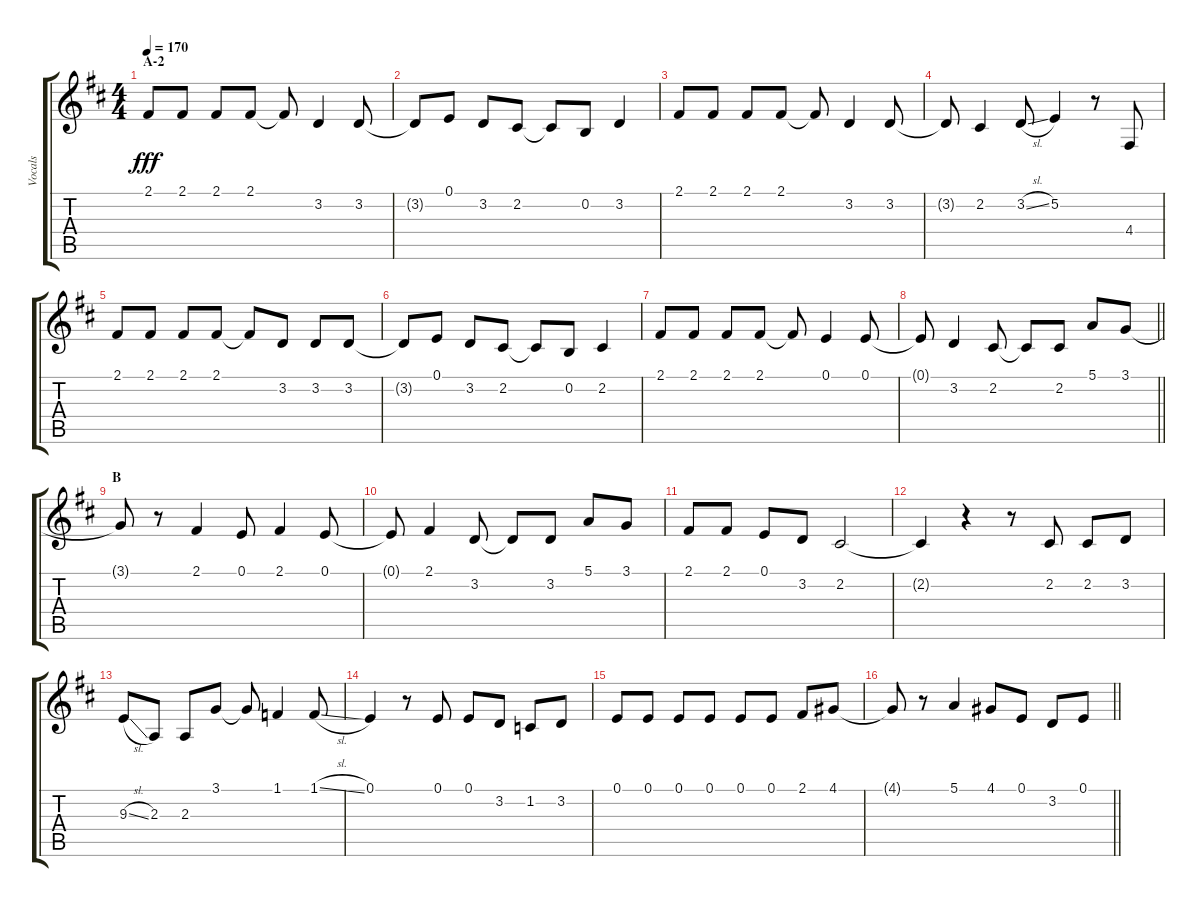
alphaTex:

\track ("Vocals" "Vocals") {instrument voiceoohs}
\staff {score tabs}
\tuning (E4 B3 G3 D3 A2 E2) {hide}
\ts (4 4)
\section ("" "A-2")
\tempo 170
\clef g2
\ks d
2.1.8{dy fff} 2.1.8 2.1.8 2.1.8 2.1{t}.8 3.2.4 3.2.8 |
3.2{t}.8 0.1.8 3.2.8 2.2.8 2.2{t}.8 0.2.8 3.2.4 |
2.1.8 2.1.8 2.1.8 2.1.8 2.1{t}.8 3.2.4 3.2.8 |
3.2{t}.8 2.2.4 3.2{sl}.8 5.2.4 r.8 4.4.8 |
2.1.8 2.1.8 2.1.8 2.1.8 2.1{t}.8 3.2.8 3.2.8 3.2.8 |
3.2{t}.8 0.1.8 3.2.8 2.2.8 2.2{t}.8 0.2.8 2.2.4 |
2.1.8 2.1.8 2.1.8 2.1.8 2.1{t}.8 0.1.4 0.1.8 |
\barLineRight lightlight
0.1{t}.8 3.2.4 2.2.8 2.2{t}.8 2.2.8 5.1.8 3.1.8 |
\section ("" "B")
3.1{t}.8 r.8 2.1.4 0.1.8 2.1.4 0.1.8 |
0.1{t}.8 2.1.4 3.2.8 3.2{t}.8 3.2.8 5.1.8 3.1.8 |
2.1.8 2.1.8 0.1.8 3.2.8 2.2.2 |
2.2{t}.4 r.4 r.8 2.2.8 2.2.8 3.2.8 |
9.3{sl}.8 2.3.8 2.3.8 3.1.8 3.1{t}.8 1.1.4 1.1{sl}.8 |
0.1.4 r.8 0.1.8 0.1.8 3.2.8 1.2.8 3.2.8 |
0.1.8 0.1.8 0.1.8 0.1.8 0.1.8 0.1.8 2.1.8 4.1.8 |
\barLineRight lightlight
4.1{t}.8 r.8 5.1.4 4.1.8 0.1.8 3.2.8 0.1.8
